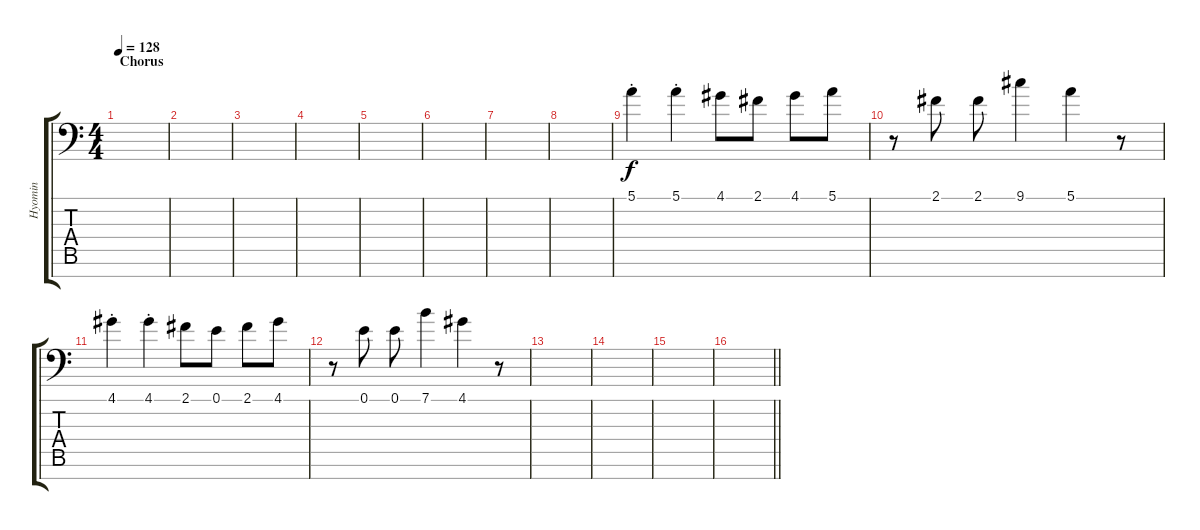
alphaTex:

\track ("Hyomin" "Hyomin") {instrument oboe}
\staff {score tabs}
\tuning (E4 B3 G3 D3 A2 E2 C-1) {hide}
\ts (4 4)
\section ("" "Chorus")
\tempo 128
\clef f4
\ks c
|
|
|
|
|
|
|
|
5.1{st}.4 5.1{st}.4 4.1.8 2.1.8 4.1.8 5.1.8 |
r.8 2.1.8 2.1.8 9.1.4 5.1.4 r.8 |
4.1{st}.4 4.1{st}.4 2.1.8 0.1.8 2.1.8 4.1.8 |
r.8 0.1.8 0.1.8 7.1.4 4.1.4 r.8 |
|
|
|
\barLineRight lightlight
